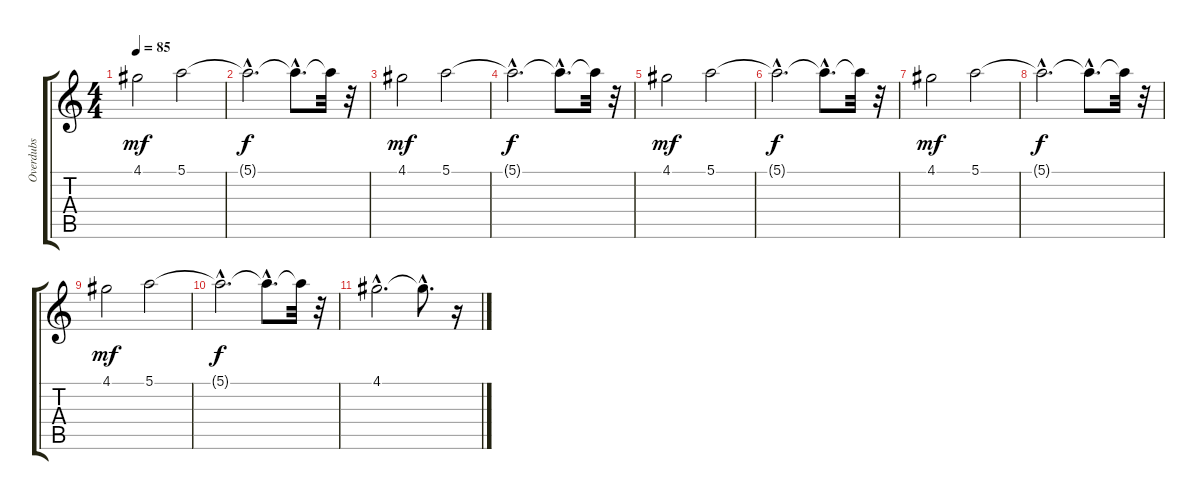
\track ("Overdubs" "Overdubs") {instrument guitarharmonics}
\staff {score tabs}
\tuning (E4 B3 G3 D3 A2 E2) {hide}
\ts (4 4)
\tempo 85
\clef g2
\ks c
4.1.2{dy mf} 5.1.2 |
5.1{hac t}.2{d dy f} 5.1{hac t}.8{d} 5.1{t}.32 r.32 |
4.1.2{dy mf} 5.1.2 |
5.1{hac t}.2{d dy f} 5.1{hac t}.8{d} 5.1{t}.32 r.32 |
4.1.2{dy mf} 5.1.2 |
5.1{hac t}.2{d dy f} 5.1{hac t}.8{d} 5.1{t}.32 r.32 |
4.1.2{dy mf} 5.1.2 |
5.1{hac t}.2{d dy f} 5.1{hac t}.8{d} 5.1{t}.32 r.32 |
4.1.2{dy mf} 5.1.2 |
5.1{hac t}.2{d dy f} 5.1{hac t}.8{d} 5.1{t}.32 r.32 |
4.1{hac}.2{d} 4.1{hac t}.8{d} r.16
